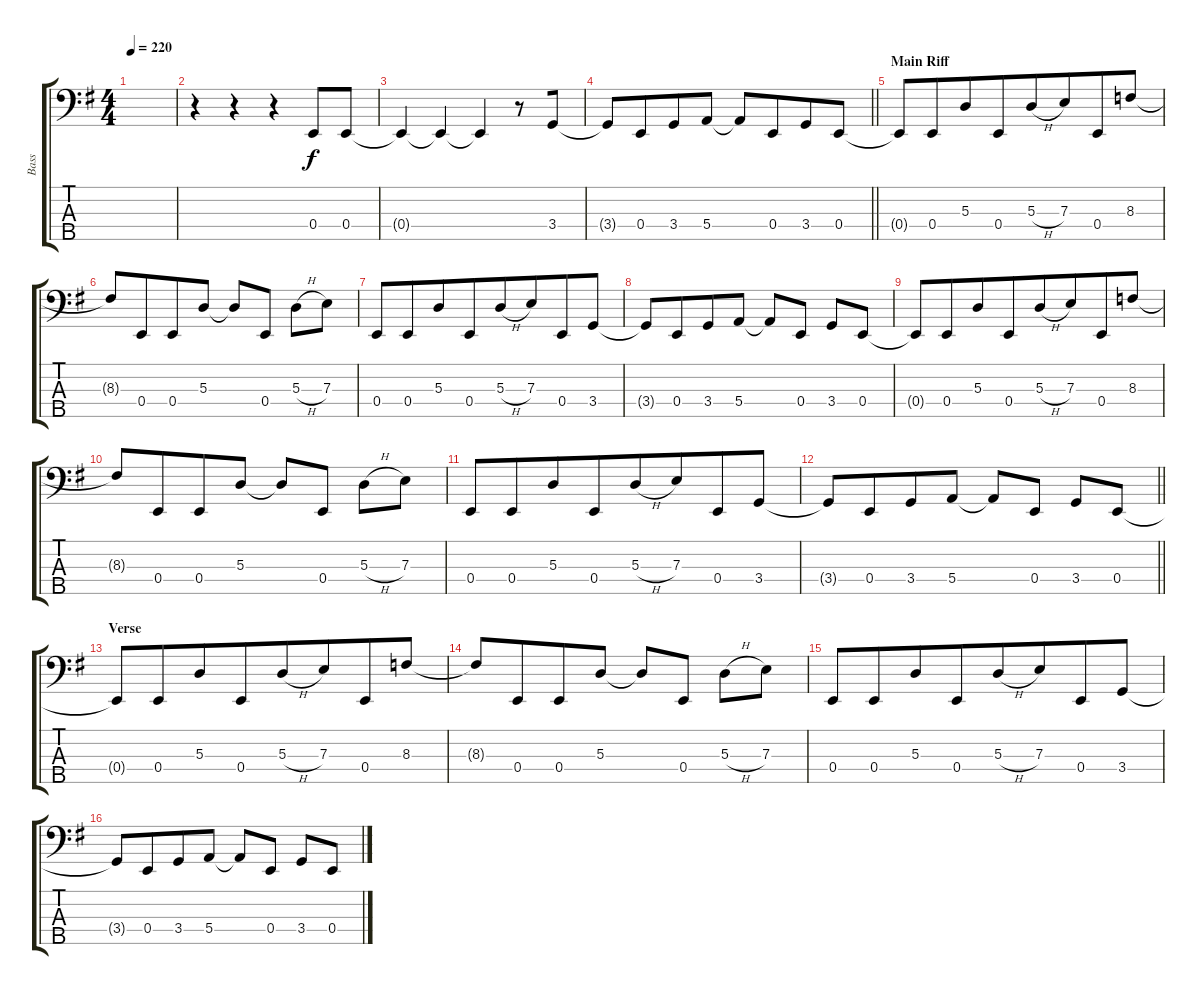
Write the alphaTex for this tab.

\track ("Bass" "Bass") {instrument electricbasspick}
\staff {score tabs}
\tuning (G2 D2 A1 E1 B0) {hide}
\ts (4 4)
\tempo 220
\clef f4
\ks eminor
|
r.4 r.4{beam merge} r.4 0.4.8 0.4.8 |
0.4{t}.4 0.4{t}.4 0.4{t}.4{beam merge} r.8 3.4.8 |
\barLineRight lightlight
3.4{t}.8 0.4.8{beam merge} 3.4.8 5.4.8 5.4{t}.8{beam merge} 0.4.8{beam merge} 3.4.8 0.4.8 |
\section ("" "Main Riff")
0.4{t}.8{beam merge} 0.4.8{beam merge} 5.3.8 0.4.8{beam merge} 5.3{h}.8 7.3.8{beam merge} 0.4.8 8.3.8 |
8.3{t}.8{beam merge} 0.4.8{beam merge} 0.4.8{beam merge} 5.3.8 5.3{t}.8 0.4.8 5.3{h}.8 7.3.8 |
0.4.8{beam merge} 0.4.8{beam merge} 5.3.8 0.4.8{beam merge} 5.3{h}.8 7.3.8{beam merge} 0.4.8 3.4.8 |
3.4{t}.8{beam merge} 0.4.8{beam merge} 3.4.8{beam merge} 5.4.8 5.4{t}.8 0.4.8 3.4.8 0.4.8 |
0.4{t}.8{beam merge} 0.4.8{beam merge} 5.3.8 0.4.8{beam merge} 5.3{h}.8 7.3.8{beam merge} 0.4.8 8.3.8 |
8.3{t}.8{beam merge} 0.4.8{beam merge} 0.4.8{beam merge} 5.3.8 5.3{t}.8 0.4.8 5.3{h}.8 7.3.8 |
0.4.8{beam merge} 0.4.8{beam merge} 5.3.8 0.4.8{beam merge} 5.3{h}.8 7.3.8{beam merge} 0.4.8 3.4.8 |
\barLineRight lightlight
3.4{t}.8{beam merge} 0.4.8{beam merge} 3.4.8{beam merge} 5.4.8 5.4{t}.8 0.4.8 3.4.8 0.4.8 |
\section ("" "Verse")
0.4{t}.8{beam merge} 0.4.8{beam merge} 5.3.8 0.4.8{beam merge} 5.3{h}.8 7.3.8{beam merge} 0.4.8 8.3.8 |
8.3{t}.8{beam merge} 0.4.8{beam merge} 0.4.8{beam merge} 5.3.8 5.3{t}.8 0.4.8 5.3{h}.8 7.3.8 |
0.4.8{beam merge} 0.4.8{beam merge} 5.3.8 0.4.8{beam merge} 5.3{h}.8 7.3.8{beam merge} 0.4.8 3.4.8 |
3.4{t}.8{beam merge} 0.4.8{beam merge} 3.4.8{beam merge} 5.4.8 5.4{t}.8 0.4.8 3.4.8 0.4.8
